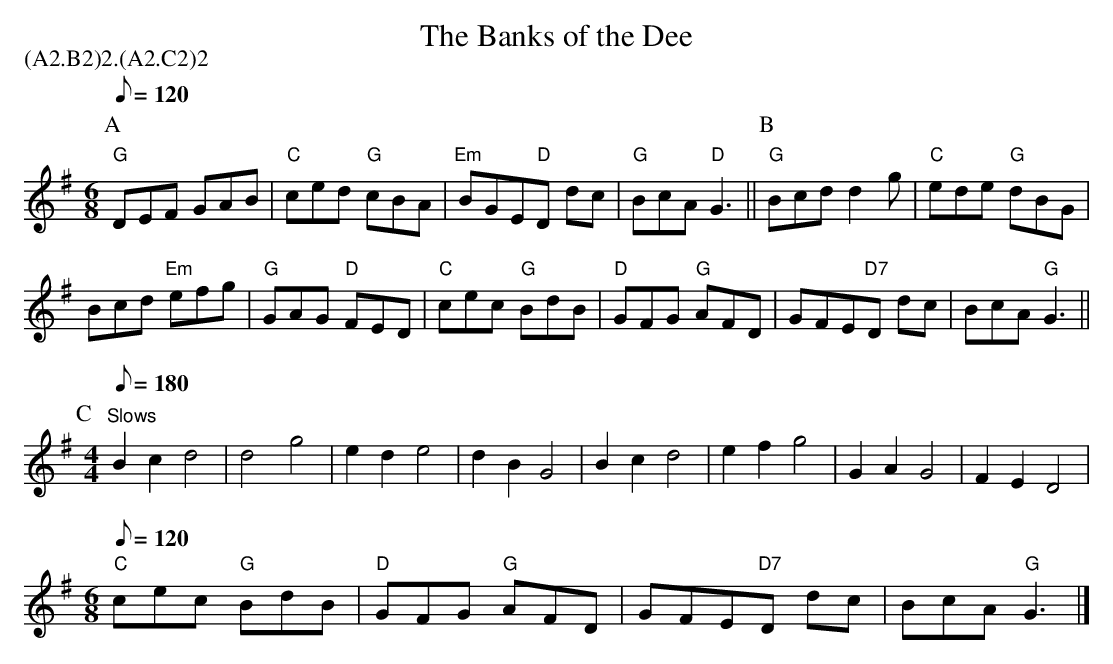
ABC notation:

X:1
T:Banks of the Dee, The
M:6/8
P:(A2.B2)2.(A2.C2)2
K:G
Q:120
P:A
"G" DEF GAB | "C" ced "G" cBA | "Em" BGE"D"D dc | "G" BcA "D" G3  ||\
P:B
   "G" Bcd d2 g | "C" ede "G" dBG |
   Bcd "Em" efg | "G" GAG "D" FED |\
   "C" cec "G" BdB  | "D" GFG "G" AFD | GFE"D7"D dc | BcA "G" G3  ||
P:C
M:4/4
Q: 180
    "^Slows" B2c2 d4 | d4 g4 | e2d2 e4 | d2B2 G4 |\
    B2c2 d4 | e2f2 g4 | G2A2 G4 | F2E2 D4 |
M:6/8
Q:120
   "C" cec "G" BdB  | "D" GFG "G" AFD | GFE"D7"D dc | BcA "G" G3 |]
